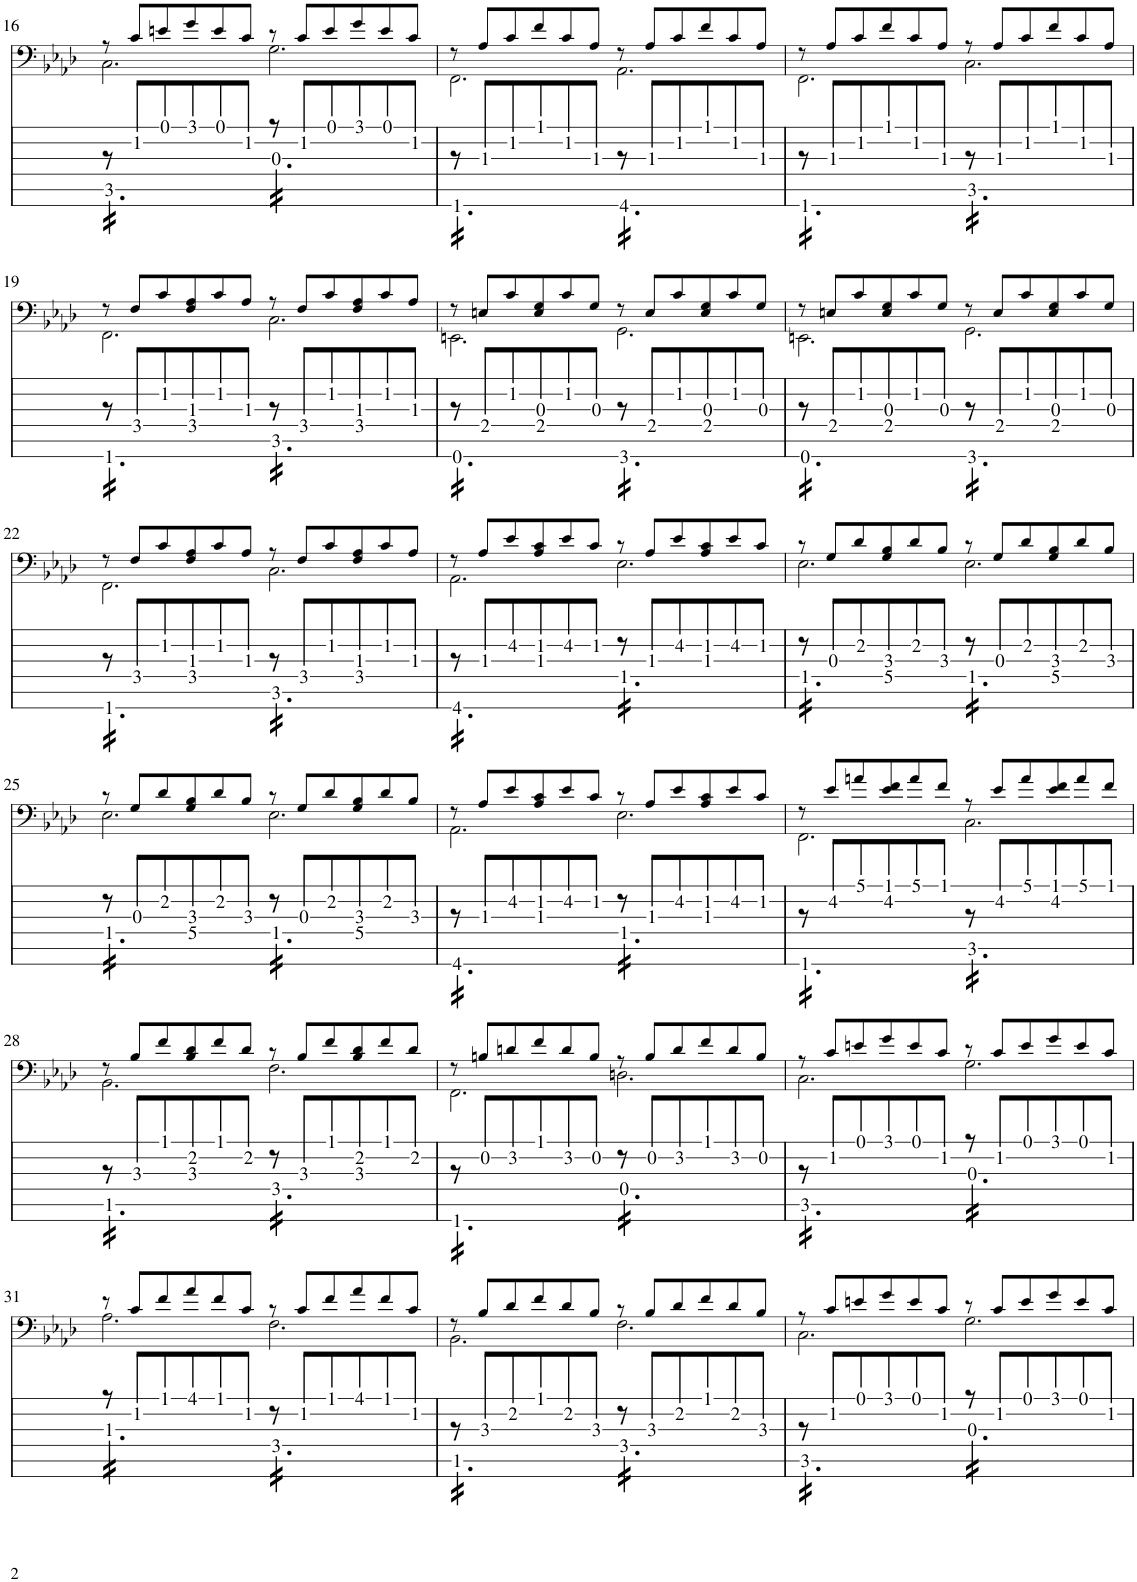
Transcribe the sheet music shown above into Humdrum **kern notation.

**kern	**kern
*part1	*part1
*staff2	*staff1
*I"Guitar	*
*I'Guit.	*
!!LO:PB:g=z
*	*clefF4
*k[b-e-a-d-]	*k[b-e-a-d-]
*M6/4	*M6/4
=16	=16
*^	*^
8r	2.C\	8r	2.C\
8c/L	.	8c/L	.
8en/	.	8en/	.
8g/	.	8g/	.
8e/	.	8e/	.
8c/J	.	8c/J	.
8r	2.G\	8r	2.G\
8c/L	.	8c/L	.
8e/	.	8e/	.
8g/	.	8g/	.
8e/	.	8e/	.
8c/J	.	8c/J	.
=17	=17	=17	=17
8r	2.FF\	8r	2.FF\
8A-/L	.	8A-/L	.
8c/	.	8c/	.
8f/	.	8f/	.
8c/	.	8c/	.
8A-/J	.	8A-/J	.
8r	2.AA-\	8r	2.AA-\
8A-/L	.	8A-/L	.
8c/	.	8c/	.
8f/	.	8f/	.
8c/	.	8c/	.
8A-/J	.	8A-/J	.
=18	=18	=18	=18
8r	2.FF\	8r	2.FF\
8A-/L	.	8A-/L	.
8c/	.	8c/	.
8f/	.	8f/	.
8c/	.	8c/	.
8A-/J	.	8A-/J	.
8r	2.C\	8r	2.C\
8A-/L	.	8A-/L	.
8c/	.	8c/	.
8f/	.	8f/	.
8c/	.	8c/	.
8A-/J	.	8A-/J	.
!!LO:LB:g=z	!!
=19	=19	=19	=19
8r	2.FF\	8r	2.FF\
8F/L	.	8F/L	.
8c/	.	8c/	.
8F/ 8A-/	.	8F/ 8A-/	.
8c/	.	8c/	.
8A-/J	.	8A-/J	.
8r	2.C\	8r	2.C\
8F/L	.	8F/L	.
8c/	.	8c/	.
8F/ 8A-/	.	8F/ 8A-/	.
8c/	.	8c/	.
8A-/J	.	8A-/J	.
=20	=20	=20	=20
8r	2.EEn\	8r	2.EEn\
8En/L	.	8En/L	.
8c/	.	8c/	.
8E/ 8G/	.	8E/ 8G/	.
8c/	.	8c/	.
8G/J	.	8G/J	.
8r	2.GG\	8r	2.GG\
8E/L	.	8E/L	.
8c/	.	8c/	.
8E/ 8G/	.	8E/ 8G/	.
8c/	.	8c/	.
8G/J	.	8G/J	.
=21	=21	=21	=21
8r	2.EEn\	8r	2.EEn\
8En/L	.	8En/L	.
8c/	.	8c/	.
8E/ 8G/	.	8E/ 8G/	.
8c/	.	8c/	.
8G/J	.	8G/J	.
8r	2.GG\	8r	2.GG\
8E/L	.	8E/L	.
8c/	.	8c/	.
8E/ 8G/	.	8E/ 8G/	.
8c/	.	8c/	.
8G/J	.	8G/J	.
!!LO:LB:g=z	!!
=22	=22	=22	=22
8r	2.FF\	8r	2.FF\
8F/L	.	8F/L	.
8c/	.	8c/	.
8F/ 8A-/	.	8F/ 8A-/	.
8c/	.	8c/	.
8A-/J	.	8A-/J	.
8r	2.C\	8r	2.C\
8F/L	.	8F/L	.
8c/	.	8c/	.
8F/ 8A-/	.	8F/ 8A-/	.
8c/	.	8c/	.
8A-/J	.	8A-/J	.
=23	=23	=23	=23
8r	2.AA-\	8r	2.AA-\
8A-/L	.	8A-/L	.
8e-/	.	8e-/	.
8A-/ 8c/	.	8A-/ 8c/	.
8e-/	.	8e-/	.
8c/J	.	8c/J	.
8r	2.E-\	8r	2.E-\
8A-/L	.	8A-/L	.
8e-/	.	8e-/	.
8A-/ 8c/	.	8A-/ 8c/	.
8e-/	.	8e-/	.
8c/J	.	8c/J	.
=24	=24	=24	=24
8r	2.E-\	8r	2.E-\
8G/L	.	8G/L	.
8d-/	.	8d-/	.
8G/ 8B-/	.	8G/ 8B-/	.
8d-/	.	8d-/	.
8B-/J	.	8B-/J	.
8r	2.E-\	8r	2.E-\
8G/L	.	8G/L	.
8d-/	.	8d-/	.
8G/ 8B-/	.	8G/ 8B-/	.
8d-/	.	8d-/	.
8B-/J	.	8B-/J	.
!!LO:LB:g=z	!!
=25	=25	=25	=25
8r	2.E-\	8r	2.E-\
8G/L	.	8G/L	.
8d-/	.	8d-/	.
8G/ 8B-/	.	8G/ 8B-/	.
8d-/	.	8d-/	.
8B-/J	.	8B-/J	.
8r	2.E-\	8r	2.E-\
8G/L	.	8G/L	.
8d-/	.	8d-/	.
8G/ 8B-/	.	8G/ 8B-/	.
8d-/	.	8d-/	.
8B-/J	.	8B-/J	.
=26	=26	=26	=26
8r	2.AA-\	8r	2.AA-\
8A-/L	.	8A-/L	.
8e-/	.	8e-/	.
8A-/ 8c/	.	8A-/ 8c/	.
8e-/	.	8e-/	.
8c/J	.	8c/J	.
8r	2.E-\	8r	2.E-\
8A-/L	.	8A-/L	.
8e-/	.	8e-/	.
8A-/ 8c/	.	8A-/ 8c/	.
8e-/	.	8e-/	.
8c/J	.	8c/J	.
=27	=27	=27	=27
8r	2.FF\	8r	2.FF\
8e-/L	.	8e-/L	.
8an/	.	8an/	.
8e-/ 8f/	.	8e-/ 8f/	.
8a/	.	8a/	.
8f/J	.	8f/J	.
8r	2.C\	8r	2.C\
8e-/L	.	8e-/L	.
8a/	.	8a/	.
8e-/ 8f/	.	8e-/ 8f/	.
8a/	.	8a/	.
8f/J	.	8f/J	.
!!LO:LB:g=z	!!
=28	=28	=28	=28
8r	2.BB-\	8r	2.BB-\
8B-/L	.	8B-/L	.
8f/	.	8f/	.
8B-/ 8d-/	.	8B-/ 8d-/	.
8f/	.	8f/	.
8d-/J	.	8d-/J	.
8r	2.F\	8r	2.F\
8B-/L	.	8B-/L	.
8f/	.	8f/	.
8B-/ 8d-/	.	8B-/ 8d-/	.
8f/	.	8f/	.
8d-/J	.	8d-/J	.
=29	=29	=29	=29
8r	2.FF\	8r	2.FF\
8Bn/L	.	8Bn/L	.
8dn/	.	8dn/	.
8f/	.	8f/	.
8d/	.	8d/	.
8B/J	.	8B/J	.
8r	2.Dn\	8r	2.Dn\
8B/L	.	8B/L	.
8d/	.	8d/	.
8f/	.	8f/	.
8d/	.	8d/	.
8B/J	.	8B/J	.
=30	=30	=30	=30
8r	2.C\	8r	2.C\
8c/L	.	8c/L	.
8en/	.	8en/	.
8g/	.	8g/	.
8e/	.	8e/	.
8c/J	.	8c/J	.
8r	2.G\	8r	2.G\
8c/L	.	8c/L	.
8e/	.	8e/	.
8g/	.	8g/	.
8e/	.	8e/	.
8c/J	.	8c/J	.
!!LO:LB:g=z	!!
=31	=31	=31	=31
8r	2.A-\	8r	2.A-\
8c/L	.	8c/L	.
8f/	.	8f/	.
8a-/	.	8a-/	.
8f/	.	8f/	.
8c/J	.	8c/J	.
8r	2.F\	8r	2.F\
8c/L	.	8c/L	.
8f/	.	8f/	.
8a-/	.	8a-/	.
8f/	.	8f/	.
8c/J	.	8c/J	.
=32	=32	=32	=32
8r	2.BB-\	8r	2.BB-\
8B-/L	.	8B-/L	.
8d-/	.	8d-/	.
8f/	.	8f/	.
8d-/	.	8d-/	.
8B-/J	.	8B-/J	.
8r	2.F\	8r	2.F\
8B-/L	.	8B-/L	.
8d-/	.	8d-/	.
8f/	.	8f/	.
8d-/	.	8d-/	.
8B-/J	.	8B-/J	.
=33	=33	=33	=33
8r	2.C\	8r	2.C\
8c/L	.	8c/L	.
8en/	.	8en/	.
8g/	.	8g/	.
8e/	.	8e/	.
8c/J	.	8c/J	.
8r	2.G\	8r	2.G\
8c/L	.	8c/L	.
8e/	.	8e/	.
8g/	.	8g/	.
8e/	.	8e/	.
8c/J	.	8c/J	.
*v	*v	*	*
*	*v	*v
=	=
*-	*-
